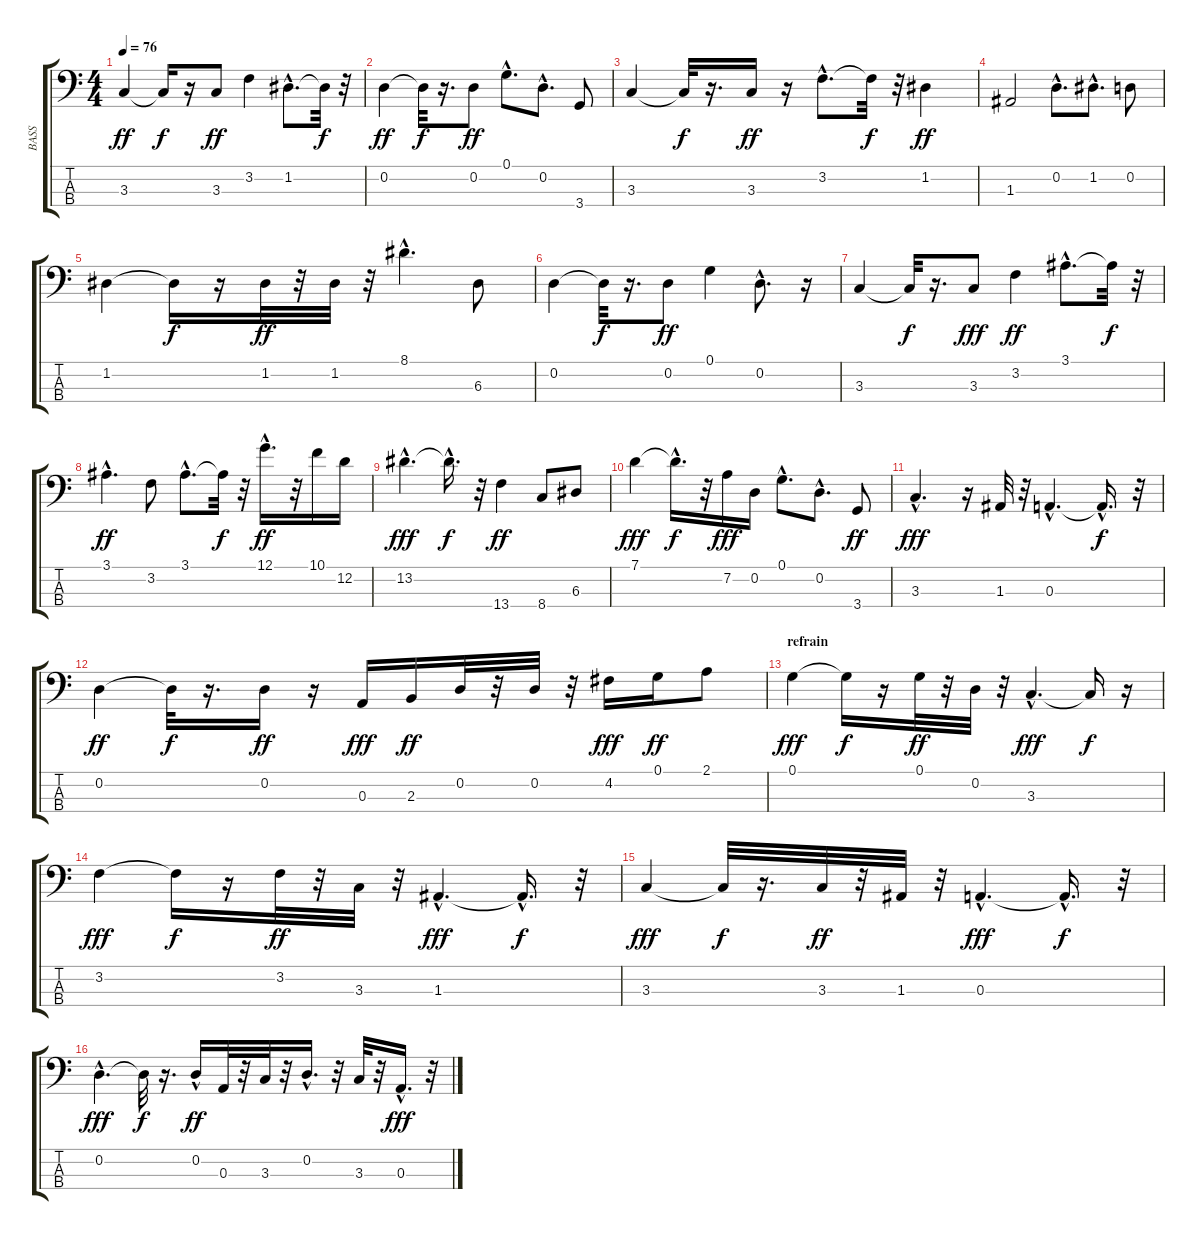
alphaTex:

\track ("BASS" "BASS") {instrument fretlessbass}
\staff {score tabs}
\tuning (G2 D2 A1 E1) {hide}
\ts (4 4)
\tempo 76
\clef f4
\ks c
3.3.4{dy ff} 3.3{t}.16{dy f} r.16 3.3.8{dy ff} 3.2.4 1.2{hac}.8{d} 1.2{t}.32{dy f} r.32 |
0.2.4{dy ff} 0.2{t}.32{dy f} r.16{d} 0.2.8{dy ff} 0.1{hac}.8{d} 0.2{hac}.8{d} 3.4.8 |
3.3.4 3.3{t}.32{dy f} r.16{d} 3.3.16{dy ff} r.16 3.2{hac}.8{d} 3.2{t}.32{dy f} r.32 1.2.4{dy ff} |
1.3.2 0.2{hac}.8{d} 1.2{hac}.8{d} 0.2.8 |
1.2.4 1.2{t}.16{dy f} r.16 1.2.32{dy ff} r.32 1.2.32 r.32 8.1{hac}.4{d} 6.3.8 |
0.2.4 0.2{t}.32{dy f} r.16{d} 0.2.8{dy ff} 0.1.4 0.2{hac}.8{d} r.16 |
3.3.4 3.3{t}.32{dy f} r.16{d} 3.3.8{dy fff} 3.2.4{dy ff} 3.1{hac}.8{d} 3.1{t}.32{dy f} r.32 |
3.1{hac}.4{d dy ff} 3.2.8 3.1{hac}.8{d} 3.1{t}.32{dy f} r.32 12.1{hac}.16{d dy ff} r.32 10.1.16 12.2.16 |
13.2{hac}.4{d dy fff} 13.2{hac t}.16{d dy f} r.32 13.4.4{dy ff} 8.4.8 6.3.8 |
7.1.4{dy fff} 7.1{hac t}.16{d dy f} r.32 7.2.16{dy fff} 0.2.16 0.1{hac}.8{d} 0.2{hac}.8{d} 3.4.8{dy ff} |
3.3{hac}.4{d dy fff} r.16 1.3.32 r.32 0.3{hac}.4{d} 0.3{hac t}.16{d dy f} r.32 |
0.2.4{dy ff} 0.2{t}.32{dy f} r.16{d} 0.2.16{dy ff} r.16 0.3.16{dy fff} 2.3.16{dy ff} 0.2.32 r.32 0.2.32 r.32 4.2.16{dy fff} 0.1.16{dy ff} 2.1.8 |
\section ("" "refrain")
0.1.4{dy fff} 0.1{t}.16{dy f} r.16 0.1.32{dy ff} r.32 0.2.32 r.32 3.3{hac}.4{d dy fff} 3.3{t}.16{dy f} r.16 |
3.2.4{dy fff} 3.2{t}.16{dy f} r.16 3.2.32{dy ff} r.32 3.3.32 r.32 1.3{hac}.4{d dy fff} 1.3{hac t}.16{d dy f} r.32 |
3.3.4{dy fff} 3.3{t}.32{dy f} r.16{d} 3.3.32{dy ff} r.32 1.3.32 r.32 0.3{hac}.4{d dy fff} 0.3{hac t}.16{d dy f} r.32 |
0.2{hac}.4{d dy fff} 0.2{t}.32{dy f} r.16{d} 0.2{hac}.16{dy ff} 0.3.32 r.32 3.3.32 r.32 0.2{hac}.16{d} r.32 3.3.32 r.32 0.3{hac}.16{d dy fff} r.32
